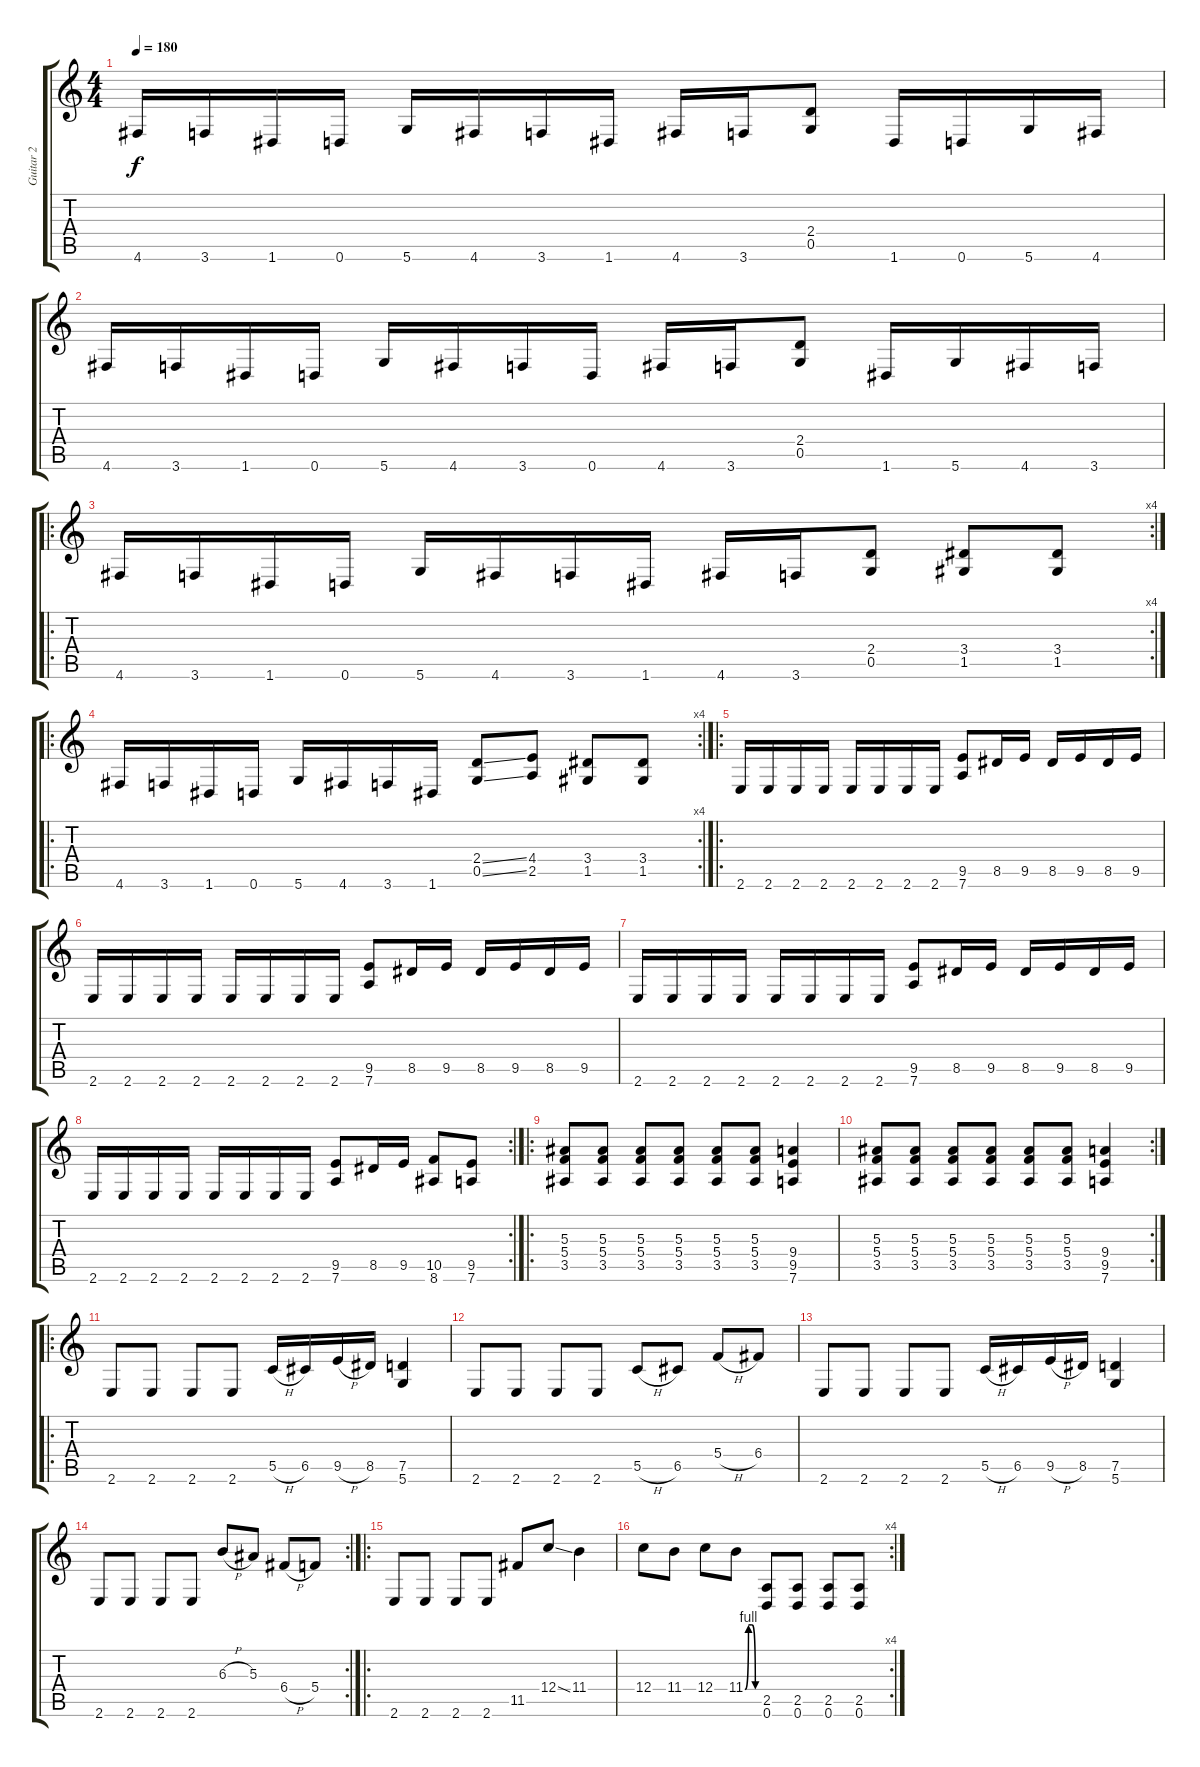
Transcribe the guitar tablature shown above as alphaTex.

\track ("Guitar 2" "Guitar 2") {instrument overdrivenguitar}
\staff {score tabs}
\tuning (D4 A3 F3 C3 G2 D2) {hide}
\ts (4 4)
\tempo 180
\clef g2
\ks c
4.6.16{dy f} 3.6.16 1.6.16 0.6.16 5.6.16 4.6.16 3.6.16 1.6.16 4.6.16 3.6.16 (2.4 0.5).8 1.6.16 0.6.16 5.6.16 4.6.16 |
4.6.16 3.6.16 1.6.16 0.6.16 5.6.16 4.6.16 3.6.16 0.6.16 4.6.16 3.6.16 (2.4 0.5).8 1.6.16 5.6.16 4.6.16 3.6.16 |
\ro
\rc 4
4.6.16 3.6.16 1.6.16 0.6.16 5.6.16 4.6.16 3.6.16 1.6.16 4.6.16 3.6.16 (2.4 0.5).8 (3.4 1.5).8 (3.4 1.5).8 |
\ro
\rc 4
4.6.16 3.6.16 1.6.16 0.6.16 5.6.16 4.6.16 3.6.16 1.6.16 (2.4{ss} 0.5{ss}).8 (4.4 2.5).8 (3.4 1.5).8 (3.4 1.5).8 |
\ro
2.6.16 2.6.16 2.6.16 2.6.16 2.6.16 2.6.16 2.6.16 2.6.16 (9.5 7.6).8 8.5.16 9.5.16 8.5.16 9.5.16 8.5.16 9.5.16 |
2.6.16 2.6.16 2.6.16 2.6.16 2.6.16 2.6.16 2.6.16 2.6.16 (9.5 7.6).8 8.5.16 9.5.16 8.5.16 9.5.16 8.5.16 9.5.16 |
2.6.16 2.6.16 2.6.16 2.6.16 2.6.16 2.6.16 2.6.16 2.6.16 (9.5 7.6).8 8.5.16 9.5.16 8.5.16 9.5.16 8.5.16 9.5.16 |
\rc 2
2.6.16 2.6.16 2.6.16 2.6.16 2.6.16 2.6.16 2.6.16 2.6.16 (9.5 7.6).8 8.5.16 9.5.16 (10.5 8.6).8 (9.5 7.6).8 |
\ro
(5.3 5.4 3.5).8 (5.3 5.4 3.5).8 (5.3 5.4 3.5).8 (5.3 5.4 3.5).8 (5.3 5.4 3.5).8 (5.3 5.4 3.5).8 (9.4 9.5 7.6).4 |
\rc 2
(5.3 5.4 3.5).8 (5.3 5.4 3.5).8 (5.3 5.4 3.5).8 (5.3 5.4 3.5).8 (5.3 5.4 3.5).8 (5.3 5.4 3.5).8 (9.4 9.5 7.6).4 |
\ro
2.6.8 2.6.8 2.6.8 2.6.8 5.5{h}.16 6.5.16 9.5{h}.16 8.5.16 (7.5 5.6).4 |
2.6.8 2.6.8 2.6.8 2.6.8 5.5{h}.8 6.5.8 5.4{h}.8 6.4.8 |
2.6.8 2.6.8 2.6.8 2.6.8 5.5{h}.16 6.5.16 9.5{h}.16 8.5.16 (7.5 5.6).4 |
\rc 2
2.6.8 2.6.8 2.6.8 2.6.8 6.3{h}.8 5.3.8 6.4{h}.8 5.4.8 |
\ro
2.6.8 2.6.8 2.6.8 2.6.8 11.5.8 12.4{ss}.8 11.4.4 |
\rc 4
12.4.8 11.4.8 12.4.8 11.4{be (custom 0 0 15 4 30 4 45 0 60 0)}.8 (2.5 0.6).8 (2.5 0.6).8 (2.5 0.6).8 (2.5 0.6).8
